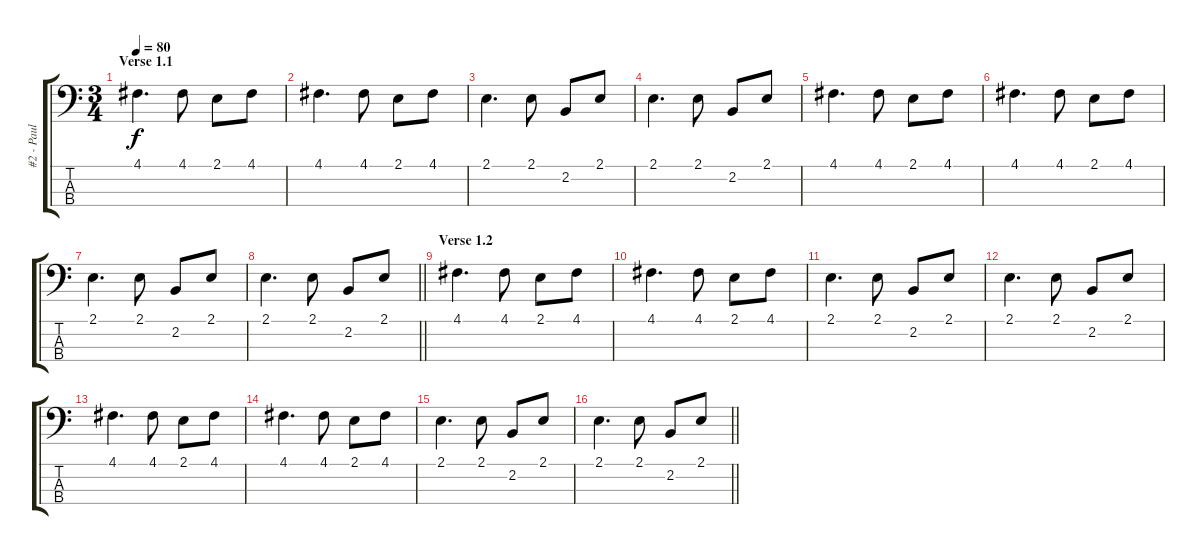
\track ("#2 - Paul Grey" "#2 - Paul ") {instrument electricbassfinger}
\staff {score tabs}
\tuning (D2 A1 E1 A0) {hide}
\ts (3 4)
\section ("" "Verse 1.1")
\tempo 80
\clef f4
\ks c
4.1.4{d dy f volume 15} 4.1.8 2.1.8 4.1.8 |
4.1.4{d} 4.1.8 2.1.8 4.1.8 |
2.1.4{d} 2.1.8 2.2.8 2.1.8 |
2.1.4{d} 2.1.8 2.2.8 2.1.8 |
4.1.4{d} 4.1.8 2.1.8 4.1.8 |
4.1.4{d} 4.1.8 2.1.8 4.1.8 |
2.1.4{d} 2.1.8 2.2.8 2.1.8 |
\barLineRight lightlight
2.1.4{d} 2.1.8 2.2.8 2.1.8 |
\section ("" "Verse 1.2")
4.1.4{d} 4.1.8 2.1.8 4.1.8 |
4.1.4{d} 4.1.8 2.1.8 4.1.8 |
2.1.4{d} 2.1.8 2.2.8 2.1.8 |
2.1.4{d} 2.1.8 2.2.8 2.1.8 |
4.1.4{d} 4.1.8 2.1.8 4.1.8 |
4.1.4{d} 4.1.8 2.1.8 4.1.8 |
2.1.4{d} 2.1.8 2.2.8 2.1.8 |
\barLineRight lightlight
2.1.4{d} 2.1.8 2.2.8 2.1.8
